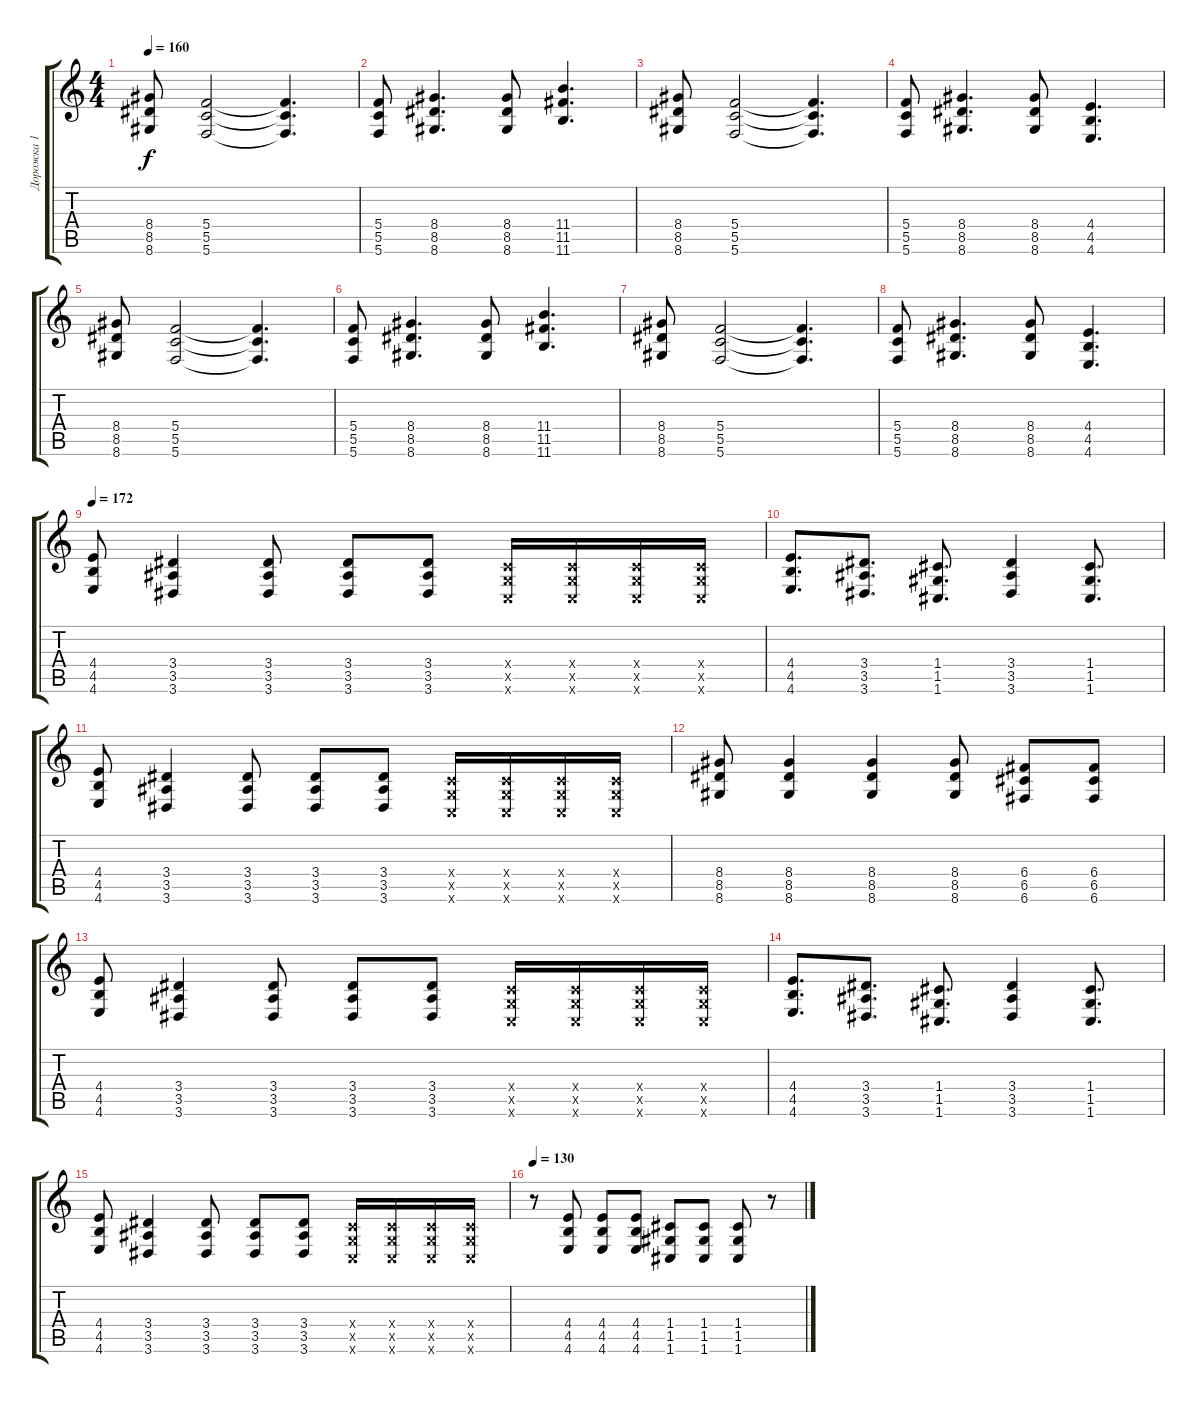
\track ("Дорожка 1" "Дорожка 1") {instrument overdrivenguitar}
\staff {score tabs}
\tuning (D4 A3 F3 C3 G2 C2) {hide}
\ts (4 4)
\tempo 160
\clef g2
\ks c
(8.4 8.5 8.6).8{dy f} (5.4 5.5 5.6).2 (5.4{t} 5.5{t} 5.6{t}).4{d} |
(5.4 5.5 5.6).8 (8.4 8.5 8.6).4{d} (8.4 8.5 8.6).8 (11.4 11.5 11.6).4{d} |
(8.4 8.5 8.6).8 (5.4 5.5 5.6).2 (5.4{t} 5.5{t} 5.6{t}).4{d} |
(5.4 5.5 5.6).8 (8.4 8.5 8.6).4{d} (8.4 8.5 8.6).8 (4.4 4.5 4.6).4{d} |
(8.4 8.5 8.6).8 (5.4 5.5 5.6).2 (5.4{t} 5.5{t} 5.6{t}).4{d} |
(5.4 5.5 5.6).8 (8.4 8.5 8.6).4{d} (8.4 8.5 8.6).8 (11.4 11.5 11.6).4{d} |
(8.4 8.5 8.6).8 (5.4 5.5 5.6).2 (5.4{t} 5.5{t} 5.6{t}).4{d} |
(5.4 5.5 5.6).8 (8.4 8.5 8.6).4{d} (8.4 8.5 8.6).8 (4.4 4.5 4.6).4{d} |
\tempo 172
(4.4 4.5 4.6).8 (3.4 3.5 3.6).4 (3.4 3.5 3.6).8 (3.4 3.5 3.6).8 (3.4 3.5 3.6).8 (0.4{x} 0.5{x} 0.6{x}).16 (0.4{x} 0.5{x} 0.6{x}).16 (0.4{x} 0.5{x} 0.6{x}).16 (0.4{x} 0.5{x} 0.6{x}).16 |
(4.4 4.5 4.6).8{d} (3.4 3.5 3.6).8{d} (1.4 1.5 1.6).8{d} (3.4 3.5 3.6).4 (1.4 1.5 1.6).8{d} |
(4.4 4.5 4.6).8 (3.4 3.5 3.6).4 (3.4 3.5 3.6).8 (3.4 3.5 3.6).8 (3.4 3.5 3.6).8 (0.4{x} 0.5{x} 0.6{x}).16 (0.4{x} 0.5{x} 0.6{x}).16 (0.4{x} 0.5{x} 0.6{x}).16 (0.4{x} 0.5{x} 0.6{x}).16 |
(8.4 8.5 8.6).8 (8.4 8.5 8.6).4 (8.4 8.5 8.6).4 (8.4 8.5 8.6).8 (6.4 6.5 6.6).8 (6.4 6.5 6.6).8 |
(4.4 4.5 4.6).8 (3.4 3.5 3.6).4 (3.4 3.5 3.6).8 (3.4 3.5 3.6).8 (3.4 3.5 3.6).8 (0.4{x} 0.5{x} 0.6{x}).16 (0.4{x} 0.5{x} 0.6{x}).16 (0.4{x} 0.5{x} 0.6{x}).16 (0.4{x} 0.5{x} 0.6{x}).16 |
(4.4 4.5 4.6).8{d} (3.4 3.5 3.6).8{d} (1.4 1.5 1.6).8{d} (3.4 3.5 3.6).4 (1.4 1.5 1.6).8{d} |
(4.4 4.5 4.6).8 (3.4 3.5 3.6).4 (3.4 3.5 3.6).8 (3.4 3.5 3.6).8 (3.4 3.5 3.6).8 (0.4{x} 0.5{x} 0.6{x}).16 (0.4{x} 0.5{x} 0.6{x}).16 (0.4{x} 0.5{x} 0.6{x}).16 (0.4{x} 0.5{x} 0.6{x}).16 |
\tempo 130
r.8 (4.4 4.5 4.6).8 (4.4 4.5 4.6).8 (4.4 4.5 4.6).8 (1.4 1.5 1.6).8 (1.4 1.5 1.6).8 (1.4 1.5 1.6).8 r.8
